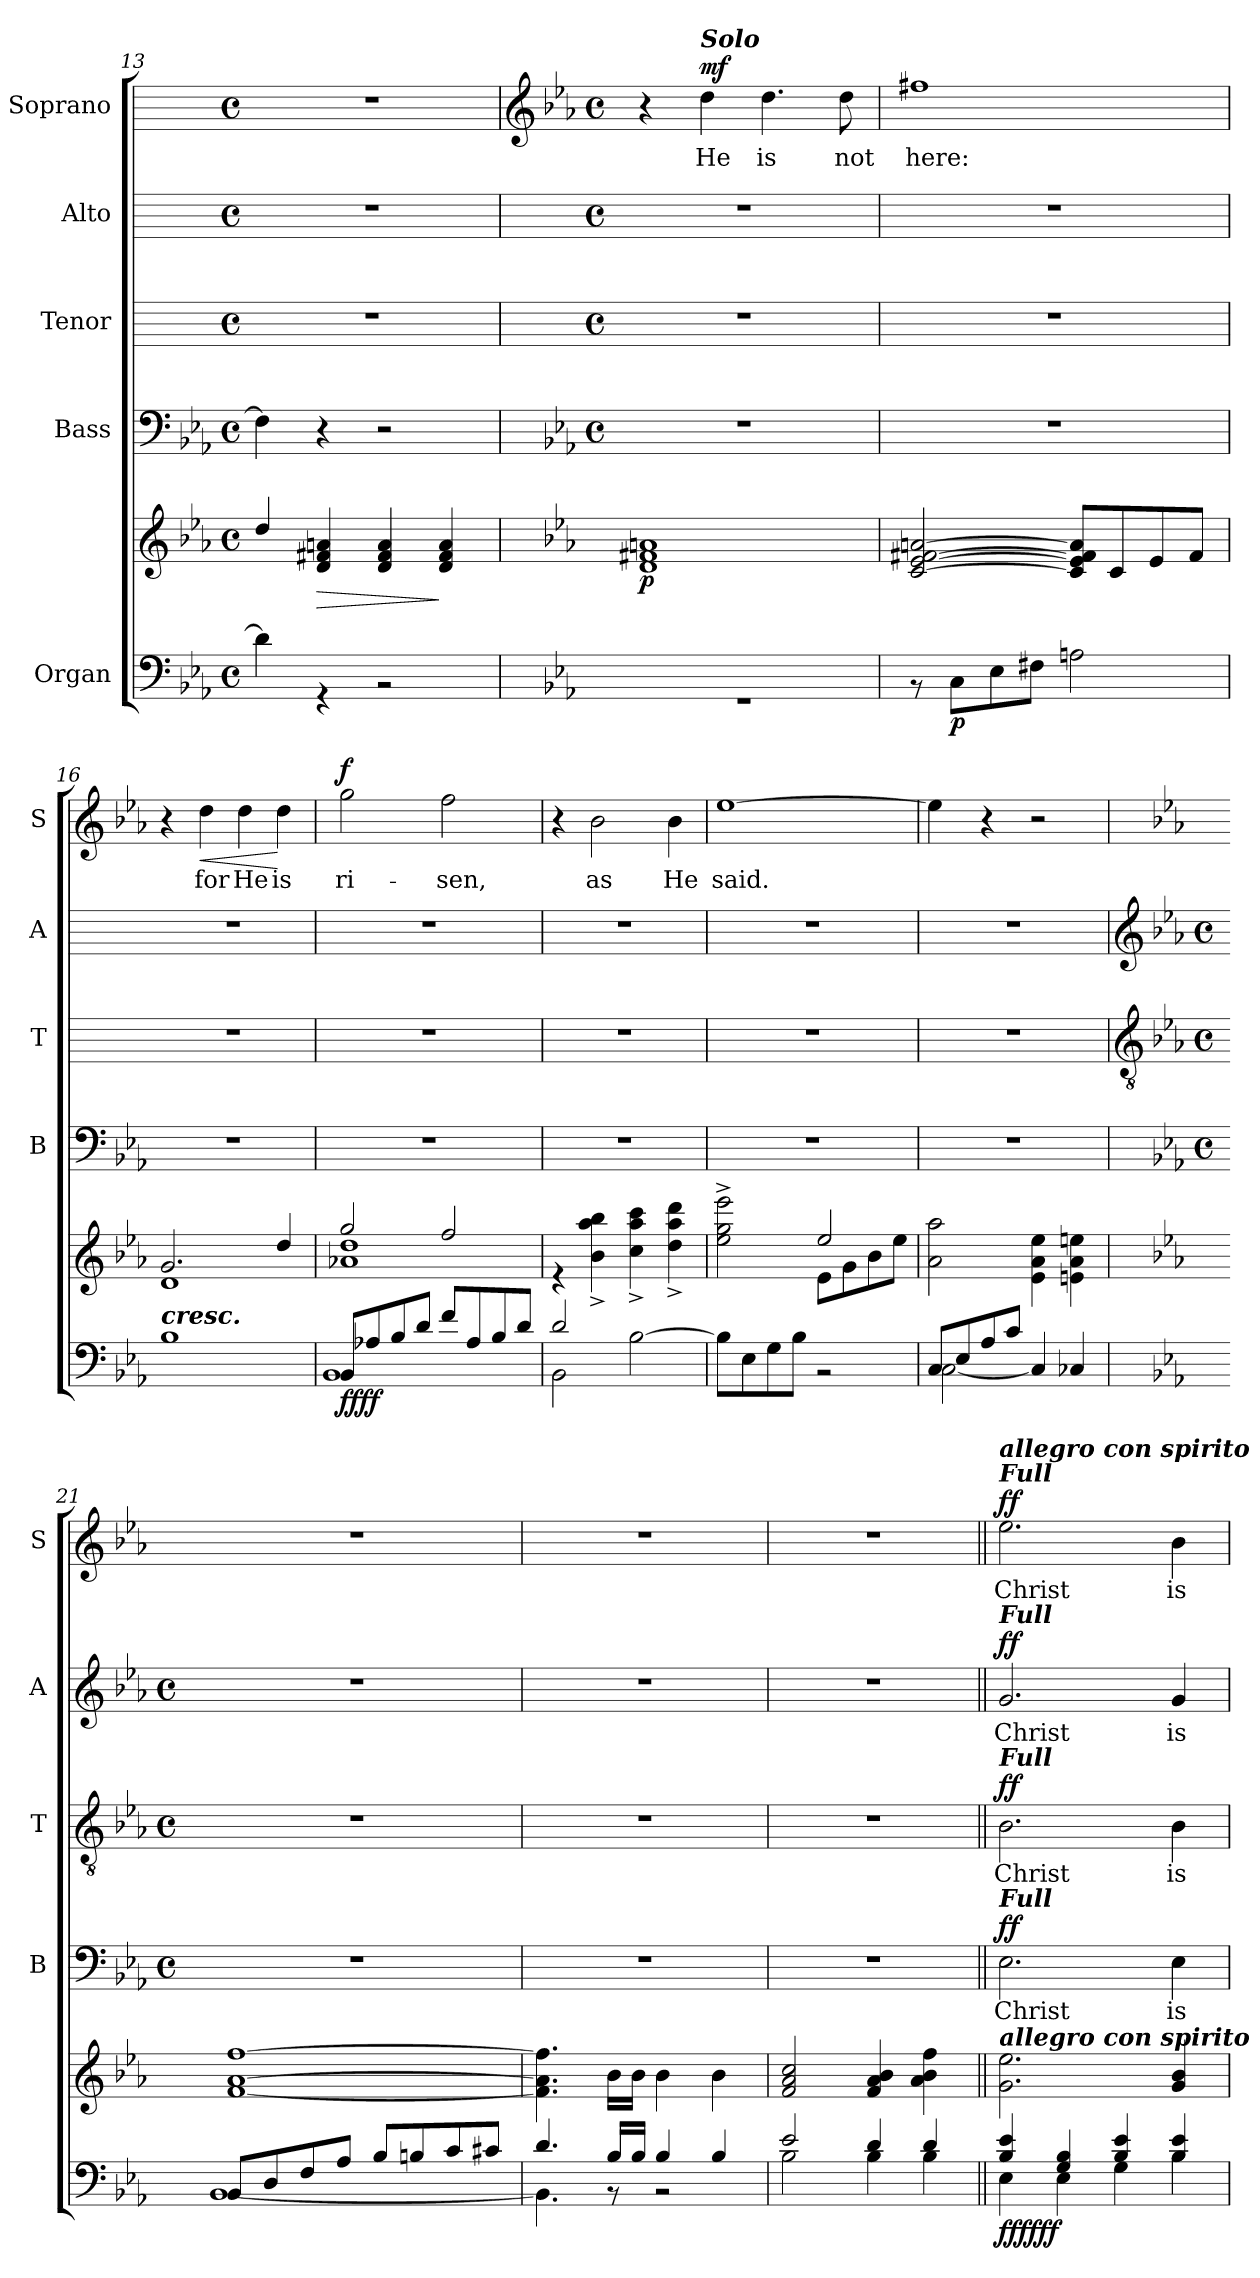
**kern	**kern	**dynam	**kern	**text	**dynam	**kern	**text	**dynam	**kern	**text	**dynam	**kern	**text	**dynam
*part5	*part5	*part5	*part4	*part4	*part4	*part3	*part3	*part3	*part2	*part2	*part2	*part1	*part1	*part1
*staff6	*staff5	*staff5/6	*staff4	*staff4	*staff4	*staff3	*staff3	*staff3	*staff2	*staff2	*staff2	*staff1	*staff1	*staff1
*I"Organ	*	*	*I"Bass	*	*	*I"Tenor	*	*	*I"Alto	*	*	*I"Soprano	*	*
*	*	*	*I'B	*	*	*I'T	*	*	*I'A	*	*	*I'S	*	*
*clefF4	*clefG2	*	*clefF4	*	*	*	*	*	*	*	*	*	*	*
*k[b-e-a-]	*k[b-e-a-]	*	*k[b-e-a-]	*	*	*	*	*	*	*	*	*	*	*
*E-:	*E-:	*	*E-:	*	*	*	*	*	*	*	*	*	*	*
*M4/4	*M4/4	*	*M4/4	*	*	*M4/4	*	*	*M4/4	*	*	*M4/4	*	*
*met(c)	*met(c)	*	*met(c)	*	*	*met(c)	*	*	*met(c)	*	*	*met(c)	*	*
=13	=13	=13	=13	=13	=13	=13	=13	=13	=13	=13	=13	=13	=13	=13
*^	*^	*	*	*	*	*	*	*	*	*	*	*	*	*
1ryy	4d\]	4dd	1ryy	.	4F#]	.	.	1r	.	.	1r	.	.	1r	.	.
!	!	!	!	!LO:HP:b	!	!	!	!	!	!	!	!	!	!	!	!
.	4r	4d 4f#X 4an	.	>	4r	.	.	.	.	.	.	.	.	.	.	.
.	2r	4d 4f# 4a	.	.	2r	.	.	.	.	.	.	.	.	.	.	.
.	.	4d 4f# 4a	.	]	.	.	.	.	.	.	.	.	.	.	.	.
!!LO:LB:g=z
=14	=14	=14	=14	=14	=14	=14	=14	=14	=14	=14	=14	=14	=14	=14	=14	=14
*	*	*	*	*	*	*	*	*	*	*	*	*	*	*clefG2	*	*
*	*	*	*	*	*	*	*	*	*	*	*	*	*	*k[b-e-a-]	*	*
*	*	*	*	*	*	*	*	*	*	*	*	*	*	*E-:	*	*
*	*	*	*	*	*M4/4	*	*	*M4/4	*	*	*M4/4	*	*	*M4/4	*	*
*	*	*	*	*	*met(c)	*	*	*met(c)	*	*	*met(c)	*	*	*met(c)	*	*
!	!	!	!	!LO:DY:b	!	!	!	!	!	!	!	!	!	!	!	!
1ryy	1r	1d 1f#X 1an	1ryy	p	1r	.	.	1r	.	.	1r	.	.	4r	.	.
!	!	!	!	!	!	!	!	!	!	!	!	!	!	!LO:TX:a:Bi:t=Solo	!	!
!	!	!	!	!	!	!	!	!	!	!	!	!	!	!	!LO:LY:b	!LO:DY:b
.	.	.	.	.	.	.	.	.	.	.	.	.	.	4dd	He	mf
!	!	!	!	!	!	!	!	!	!	!	!	!	!	!	!LO:LY:b	!
.	.	.	.	.	.	.	.	.	.	.	.	.	.	4.dd	is	.
!	!	!	!	!	!	!	!	!	!	!	!	!	!	!	!LO:LY:b	!
.	.	.	.	.	.	.	.	.	.	.	.	.	.	8dd	not	.
=15	=15	=15	=15	=15	=15	=15	=15	=15	=15	=15	=15	=15	=15	=15	=15	=15
!	!	!	!	!	!	!	!	!	!	!	!	!	!	!	!LO:LY:b	!
1ryy	8r	[2c [2e- [2f#X [2an	1ryy	.	1r	.	.	1r	.	.	1r	.	.	1ff#X	here:	.
!	!	!	!	!LO:DY:b=2	!	!	!	!	!	!	!	!	!	!	!	!
.	8C\L	.	.	p	.	.	.	.	.	.	.	.	.	.	.	.
.	8E-\	.	.	.	.	.	.	.	.	.	.	.	.	.	.	.
.	8F#X\J	.	.	.	.	.	.	.	.	.	.	.	.	.	.	.
.	2An\	8c] 8e-] 8f#] 8a]L	.	.	.	.	.	.	.	.	.	.	.	.	.	.
.	.	8c	.	.	.	.	.	.	.	.	.	.	.	.	.	.
.	.	8e-	.	.	.	.	.	.	.	.	.	.	.	.	.	.
.	.	8f#J	.	.	.	.	.	.	.	.	.	.	.	.	.	.
=16	=16	=16	=16	=16	=16	=16	=16	=16	=16	=16	=16	=16	=16	=16	=16	=16
!LO:TX:a:Bi:t=cresc.	!	!	!	!	!	!	!	!	!	!	!	!	!	!	!	!
!	!	!	!	!LO:DY:b=2	!	!	!	!	!	!	!	!	!	!	!	!
!	!	!	!	!LO:DY:n=1:b	!	!	!	!	!	!	!	!	!	!	!	!
!	!	!	!	!LO:DY:n=2:b	!	!	!	!	!	!	!	!	!	!	!	!
1ryy	1B-\	2.g	1d\	mf mf mf	1r	.	.	1r	.	.	1r	.	.	4r	.	.
!	!	!	!	!	!	!	!	!	!	!	!	!	!	!	!LO:LY:b	!LO:HP:b
.	.	.	.	.	.	.	.	.	.	.	.	.	.	4dd	for	<
!	!	!	!	!	!	!	!	!	!	!	!	!	!	!	!LO:LY:b	!
.	.	.	.	.	.	.	.	.	.	.	.	.	.	4dd	He	.
!	!	!	!	!	!	!	!	!	!	!	!	!	!	!	!LO:LY:b	!
.	.	4dd/	.	.	.	.	.	.	.	.	.	.	.	4dd	is	[
=17	=17	=17	=17	=17	=17	=17	=17	=17	=17	=17	=17	=17	=17	=17	=17	=17
!	!	!	!	!LO:DY:b=2	!	!	!	!	!	!	!	!	!	!	!LO:LY:b	!
!	!	!	!	!LO:DY:n=1:b=2	!	!	!	!	!	!	!	!	!	!	!	!
!	!	!	!	!LO:DY:n=2:b	!	!	!	!	!	!	!	!	!	!	!	!
!	!	!	!	!LO:DY:n=3:b	!	!	!	!	!	!	!	!	!	!	!	!LO:DY:b
8BB-/L	1BB-\	2gg/	1a-X\ 1dd\	f f f f	1r	.	.	1r	.	.	1r	.	.	2gg	ri-	f
8A-X/	.	.	.	.	.	.	.	.	.	.	.	.	.	.	.	.
8B-/	.	.	.	.	.	.	.	.	.	.	.	.	.	.	.	.
8d/J	.	.	.	.	.	.	.	.	.	.	.	.	.	.	.	.
!	!	!	!	!	!	!	!	!	!	!	!	!	!	!	!LO:LY:b	!
8f/L	.	2ff/	.	.	.	.	.	.	.	.	.	.	.	2ff	-sen,	.
8A-/	.	.	.	.	.	.	.	.	.	.	.	.	.	.	.	.
8B-/	.	.	.	.	.	.	.	.	.	.	.	.	.	.	.	.
8d/J	.	.	.	.	.	.	.	.	.	.	.	.	.	.	.	.
=18	=18	=18	=18	=18	=18	=18	=18	=18	=18	=18	=18	=18	=18	=18	=18	=18
2d/	2BB-\	1ryy	4r	.	1r	.	.	1r	.	.	1r	.	.	4r	.	.
!	!	!	!	!	!	!	!	!	!	!	!	!	!	!	!LO:LY:b	!
.	.	.	4b-\^ 4aa-\^ 4bb-\^	.	.	.	.	.	.	.	.	.	.	2b-	as	.
2ryy	[2B-\	.	4cc\^ 4aa-\^ 4ccc\^	.	.	.	.	.	.	.	.	.	.	.	.	.
!	!	!	!	!	!	!	!	!	!	!	!	!	!	!	!LO:LY:b	!
.	.	.	4dd\^ 4aa-\^ 4ddd\^	.	.	.	.	.	.	.	.	.	.	4b-	He	.
=19	=19	=19	=19	=19	=19	=19	=19	=19	=19	=19	=19	=19	=19	=19	=19	=19
!	!	!	!	!	!	!	!	!	!	!	!	!	!	!	!LO:LY:b	!
1ryy	8B-\L]	2ryy	2ee-\^ 2gg\^ 2eee-\^	.	1r	.	.	1r	.	.	1r	.	.	[1ee-	said.	.
.	8E-\	.	.	.	.	.	.	.	.	.	.	.	.	.	.	.
.	8G\	.	.	.	.	.	.	.	.	.	.	.	.	.	.	.
.	8B-\J	.	.	.	.	.	.	.	.	.	.	.	.	.	.	.
.	2r	2ee-/	8e-\L	.	.	.	.	.	.	.	.	.	.	.	.	.
.	.	.	8g\	.	.	.	.	.	.	.	.	.	.	.	.	.
.	.	.	8b-\	.	.	.	.	.	.	.	.	.	.	.	.	.
.	.	.	8ee-\J	.	.	.	.	.	.	.	.	.	.	.	.	.
=20	=20	=20	=20	=20	=20	=20	=20	=20	=20	=20	=20	=20	=20	=20	=20	=20
8C/L	[2C\	1ryy	2a-\ 2aa-\	.	1r	.	.	1r	.	.	1r	.	.	4ee-]	.	.
8E-/	.	.	.	.	.	.	.	.	.	.	.	.	.	.	.	.
8A-/	.	.	.	.	.	.	.	.	.	.	.	.	.	4r	.	.
8c/J	.	.	.	.	.	.	.	.	.	.	.	.	.	.	.	.
2ryy	4C/]	.	4e-\ 4a-\ 4ee-\	.	.	.	.	.	.	.	.	.	.	2r	.	.
.	4C-X/	.	4en\ 4a-\ 4een\	.	.	.	.	.	.	.	.	.	.	.	.	.
*	*	*v	*v	*	*	*	*	*	*	*	*	*	*	*	*	*
!!LO:LB:g=z
=21	=21	=21	=21	=21	=21	=21	=21	=21	=21	=21	=21	=21	=21	=21	=21
*	*	*	*	*	*	*	*clefGv2	*	*	*clefG2	*	*	*	*	*
*	*	*	*	*k[b-e-a-]	*	*	*k[b-e-a-]	*	*	*k[b-e-a-]	*	*	*	*	*
*	*	*	*	*E-:	*	*	*E-:	*	*	*E-:	*	*	*	*	*
*	*	*	*	*M4/4	*	*	*M4/4	*	*	*M4/4	*	*	*	*	*
*	*	*	*	*met(c)	*	*	*met(c)	*	*	*met(c)	*	*	*	*	*
8BB-/L	[1BB-\	[1f [1a- [1ff	.	1r	.	.	1r	.	.	1r	.	.	1r	.	.
8D/	.	.	.	.	.	.	.	.	.	.	.	.	.	.	.
8F/	.	.	.	.	.	.	.	.	.	.	.	.	.	.	.
8A-/J	.	.	.	.	.	.	.	.	.	.	.	.	.	.	.
8B-/L	.	.	.	.	.	.	.	.	.	.	.	.	.	.	.
8Bn/	.	.	.	.	.	.	.	.	.	.	.	.	.	.	.
8c/	.	.	.	.	.	.	.	.	.	.	.	.	.	.	.
8c#X/J	.	.	.	.	.	.	.	.	.	.	.	.	.	.	.
=22	=22	=22	=22	=22	=22	=22	=22	=22	=22	=22	=22	=22	=22	=22	=22
4.d/	4.BB-\]	4.f] 4.a-] 4.ff]	.	1r	.	.	1r	.	.	1r	.	.	1r	.	.
16B-/LL	8r	16b-LL	.	.	.	.	.	.	.	.	.	.	.	.	.
16B-/JJ	.	16b-JJ	.	.	.	.	.	.	.	.	.	.	.	.	.
4B-/	2r	4b-	.	.	.	.	.	.	.	.	.	.	.	.	.
4B-/	.	4b-	.	.	.	.	.	.	.	.	.	.	.	.	.
=23	=23	=23	=23	=23	=23	=23	=23	=23	=23	=23	=23	=23	=23	=23	=23
2e-/	2B-\	2f 2a- 2cc	.	1r	.	.	1r	.	.	1r	.	.	1r	.	.
4d/	4B-\	4f 4a- 4b-	.	.	.	.	.	.	.	.	.	.	.	.	.
4d/	4B-\	4a- 4b- 4ff	.	.	.	.	.	.	.	.	.	.	.	.	.
=24||	=24||	=24||	=24||	=24||	=24||	=24||	=24||	=24||	=24||	=24||	=24||	=24||	=24||	=24||	=24||
*	*	*MM138	*	*	*	*	*	*	*	*	*	*	*	*	*
!	!	!	!	!	!	!	!	!	!	!	!	!	!LO:TX:a:Bi:t=Full	!	!
!	!	!	!	!	!	!	!	!	!	!	!	!	!LO:TX:a:Bi:t=allegro con spirito	!	!
!	!	!	!	!	!	!	!	!	!	!LO:TX:a:Bi:t=Full	!	!	!	!	!
!	!	!	!	!	!	!	!LO:TX:a:Bi:t=Full	!	!	!	!	!	!	!	!
!	!	!	!	!LO:TX:a:Bi:t=Full	!	!	!	!	!	!	!	!	!	!	!
!	!	!LO:TX:a:Bi:t=allegro con spirito	!	!	!	!	!	!	!	!	!	!	!	!	!
!	!	!	!LO:DY:b=2	!	!LO:LY:b	!	!	!LO:LY:b	!	!	!LO:LY:b	!	!	!LO:LY:b	!
!	!	!	!LO:DY:n=1:b=2	!	!	!	!	!	!	!	!	!	!	!	!
!	!	!	!LO:DY:n=2:b	!	!	!LO:DY:b	!	!	!LO:DY:b	!	!	!LO:DY:b	!	!	!LO:DY:b
4B-/ 4e-/	4E-\	2.g 2.ee-	ff ff ff	2.E-\	Christ	ff	2.B-\	Christ	ff	2.g/	Christ	ff	2.ee-	Christ	ff
4G/ 4B-/	4E-\	.	.	.	.	.	.	.	.	.	.	.	.	.	.
4B-/ 4e-/	4G\	.	.	.	.	.	.	.	.	.	.	.	.	.	.
!	!	!	!	!	!LO:LY:b	!	!	!LO:LY:b	!	!	!LO:LY:b	!	!	!LO:LY:b	!
4B-/ 4e-/	4B-\	4g 4b-	.	4E-\	is	.	4B-\	is	.	4g	is	.	4b-	is	.
*v	*v	*	*	*	*	*	*	*	*	*	*	*	*	*	*
=	=	=	=	=	=	=	=	=	=	=	=	=	=	=
*-	*-	*-	*-	*-	*-	*-	*-	*-	*-	*-	*-	*-	*-	*-
